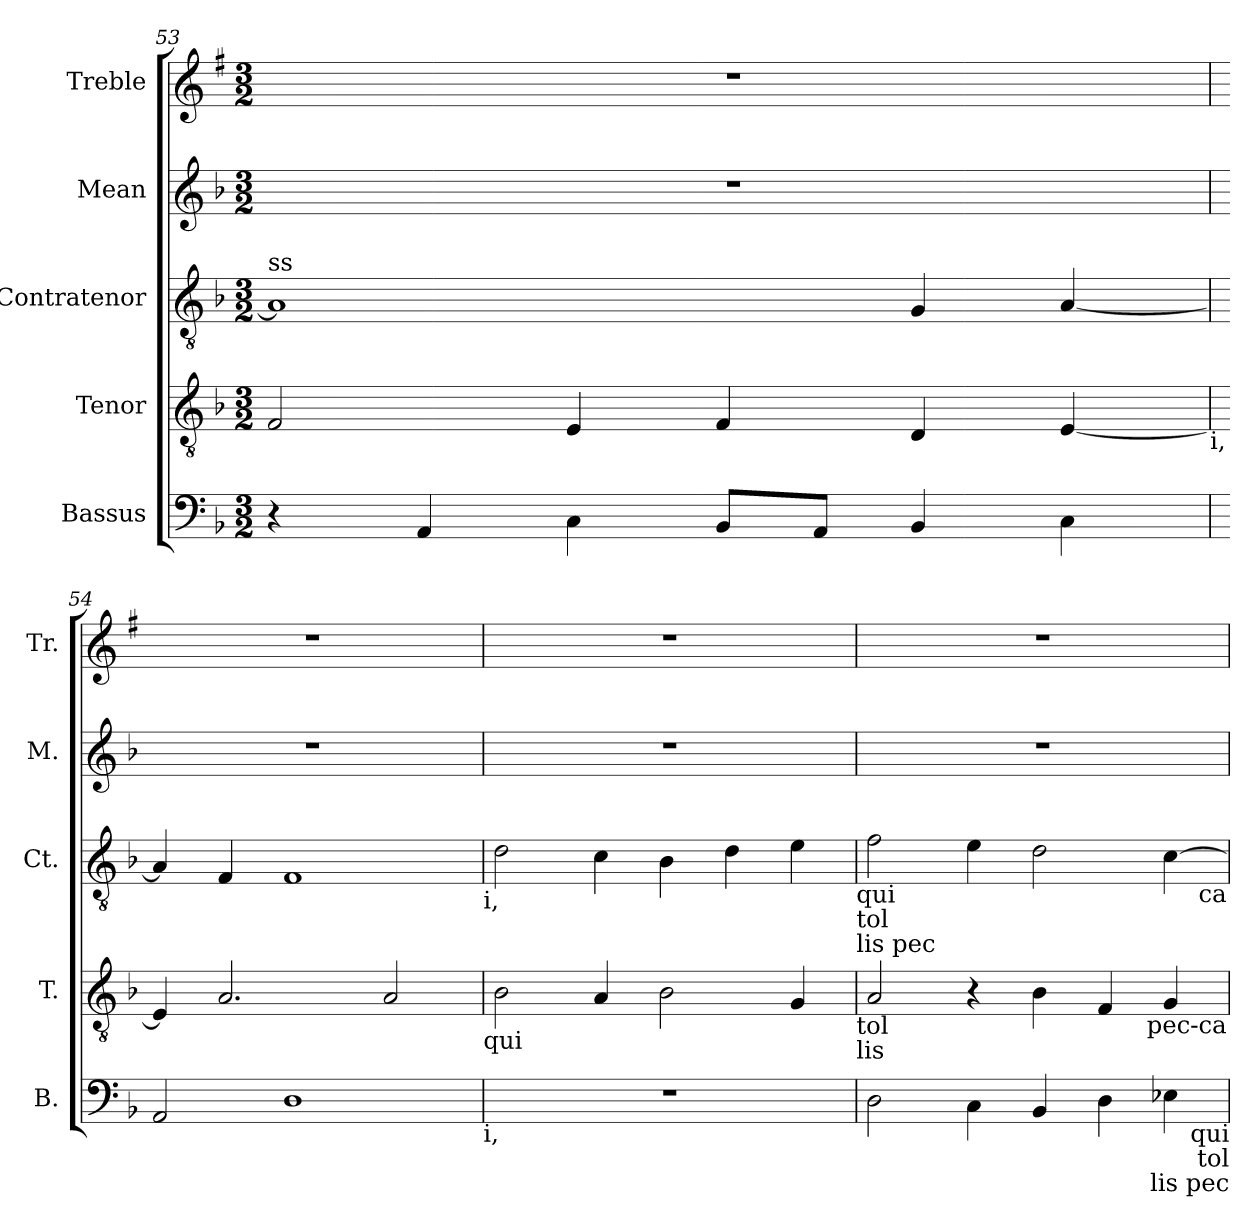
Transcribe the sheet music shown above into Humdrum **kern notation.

**kern	**kern	**kern	**kern	**kern
*part5	*part4	*part3	*part2	*part1
*staff5	*staff4	*staff3	*staff2	*staff1
*I"Bassus	*I"Tenor	*I"Contratenor	*I"Mean	*I"Treble
*I'B.	*I'T.	*I'Ct.	*I'M.	*I'Tr.
!!LO:LB:g=z
*clefF4	*clefGv2	*clefGv2	*clefG2	*clefG2
*ITrd7c12	*	*	*	*ITrd1c2
*k[b-]	*k[b-]	*k[b-]	*k[b-]	*k[b-]
*F:	*F:	*F:	*F:	*F:
*M3/2	*M3/2	*M3/2	*M3/2	*M3/2
=53	=53	=53	=53	=53
!	!	!LO:TX:a:t=ss	!	!
4r	2F/	1A]	1.r	1.r
4AAA/	.	.	.	.
4CC\	4E/	.	.	.
8BBB-/L	4F/	.	.	.
8AAA/J	.	.	.	.
4BBB-/	4D/	4G/	.	.
4CC\	[<4E/	[<4A/	.	.
!	!LO:TX:b:t=i,	!	!	!
=54	=54	=54	=54	=54
2AAA/	4E/]	4A/]	1.r	1.r
.	2.A/	4F/	.	.
1DD	.	1F	.	.
.	2A/	.	.	.
!	!	!LO:TX:b:t=i,	!	!
!	!LO:TX:b:t=qui	!	!	!
!LO:TX:b:t=i,	!	!	!	!
=55	=55	=55	=55	=55
!LO:N:vis=1	!	!	!	!
1.r	2B-\	2d\	1.r	1.r
.	4A/	4c\	.	.
.	2B-\	4B-\	.	.
.	.	4d\	.	.
.	4G/	4e\	.	.
!	!	!LO:TX:b:t=qui	!	!
!	!	!LO:TX:b:t=tol	!	!
!	!	!LO:TX:b:t=lis pec	!	!
!	!LO:TX:b:t=tol	!	!	!
!	!LO:TX:b:t=lis	!	!	!
=56	=56	=56	=56	=56
2DD\	2A/	2f\	1.r	1.r
4CC\	4r	4e\	.	.
4BBB-/	4B-\	2d\	.	.
4DD\	4F/	.	.	.
4EE-X\	4G/	[>4c\	.	.
!	!	!LO:TX:b:t=ca	!	!
!	!LO:TX:b:t=pec-ca	!	!	!
!LO:TX:b:t=qui	!	!	!	!
!LO:TX:b:t=tol	!	!	!	!
!LO:TX:b:t=lis pec	!	!	!	!
=	=	=	=	=
*-	*-	*-	*-	*-
